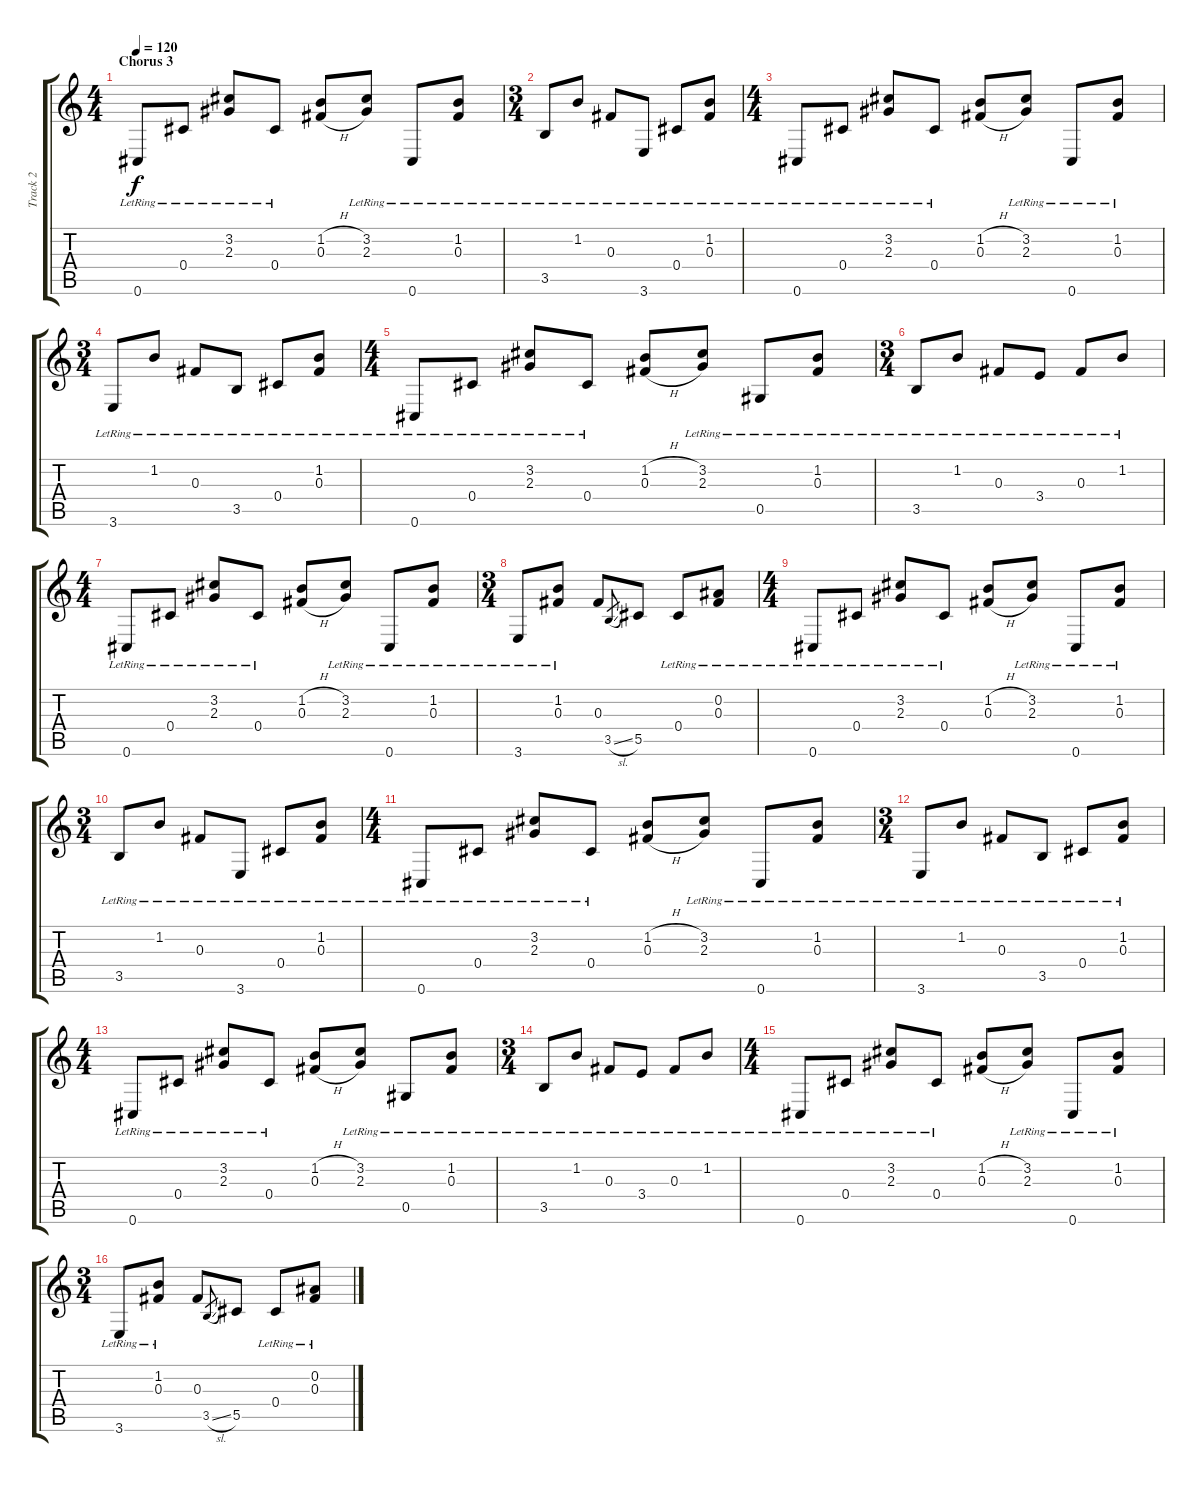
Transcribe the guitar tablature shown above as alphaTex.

\track ("Track 2" "Track 2") {instrument acousticguitarsteel}
\staff {score tabs}
\tuning (Eb4 Bb3 Gb3 Db3 Ab2 Db2) {hide}
\ts (4 4)
\section ("" "Chorus 3")
\tempo 120
\clef g2
\ks c
0.6{lr}.8{dy f} 0.4{lr}.8 (3.2{lr} 2.3{lr}).8 0.4{lr}.8 (1.2{h} 0.3{h}).8 (3.2{lr} 2.3{lr}).8 0.6{lr}.8 (1.2{lr} 0.3{lr}).8 |
\ts (3 4)
3.5{lr}.8 1.2{lr}.8 0.3{lr}.8 3.6{lr}.8 0.4{lr}.8 (1.2{lr} 0.3{lr}).8 |
\ts (4 4)
0.6{lr}.8 0.4{lr}.8 (3.2{lr} 2.3{lr}).8 0.4{lr}.8 (1.2{h} 0.3{h}).8 (3.2{lr} 2.3{lr}).8 0.6{lr}.8 (1.2{lr} 0.3{lr}).8 |
\ts (3 4)
3.6{lr}.8 1.2{lr}.8 0.3{lr}.8 3.5{lr}.8 0.4{lr}.8 (1.2{lr} 0.3{lr}).8 |
\ts (4 4)
0.6{lr}.8 0.4{lr}.8 (3.2{lr} 2.3{lr}).8 0.4{lr}.8 (1.2{h} 0.3{h}).8 (3.2{lr} 2.3{lr}).8 0.5{lr}.8 (1.2{lr} 0.3{lr}).8 |
\ts (3 4)
3.5{lr}.8 1.2{lr}.8 0.3{lr}.8 3.4{lr}.8 0.3{lr}.8 1.2{lr}.8 |
\ts (4 4)
0.6{lr}.8 0.4{lr}.8 (3.2{lr} 2.3{lr}).8 0.4{lr}.8 (1.2{h} 0.3{h}).8 (3.2{lr} 2.3{lr}).8 0.6{lr}.8 (1.2{lr} 0.3{lr}).8 |
\ts (3 4)
3.6{lr}.8 (1.2{lr} 0.3{lr}).8 0.3.8 3.5{sl}.8{gr} 5.5.8 0.4{lr}.8 (0.2{lr} 0.3{lr}).8 |
\ts (4 4)
0.6{lr}.8 0.4{lr}.8 (3.2{lr} 2.3{lr}).8 0.4{lr}.8 (1.2{h} 0.3{h}).8 (3.2{lr} 2.3{lr}).8 0.6{lr}.8 (1.2{lr} 0.3{lr}).8 |
\ts (3 4)
3.5{lr}.8 1.2{lr}.8 0.3{lr}.8 3.6{lr}.8 0.4{lr}.8 (1.2{lr} 0.3{lr}).8 |
\ts (4 4)
0.6{lr}.8 0.4{lr}.8 (3.2{lr} 2.3{lr}).8 0.4{lr}.8 (1.2{h} 0.3{h}).8 (3.2{lr} 2.3{lr}).8 0.6{lr}.8 (1.2{lr} 0.3{lr}).8 |
\ts (3 4)
3.6{lr}.8 1.2{lr}.8 0.3{lr}.8 3.5{lr}.8 0.4{lr}.8 (1.2{lr} 0.3{lr}).8 |
\ts (4 4)
0.6{lr}.8 0.4{lr}.8 (3.2{lr} 2.3{lr}).8 0.4{lr}.8 (1.2{h} 0.3{h}).8 (3.2{lr} 2.3{lr}).8 0.5{lr}.8 (1.2{lr} 0.3{lr}).8 |
\ts (3 4)
3.5{lr}.8 1.2{lr}.8 0.3{lr}.8 3.4{lr}.8 0.3{lr}.8 1.2{lr}.8 |
\ts (4 4)
0.6{lr}.8 0.4{lr}.8 (3.2{lr} 2.3{lr}).8 0.4{lr}.8 (1.2{h} 0.3{h}).8 (3.2{lr} 2.3{lr}).8 0.6{lr}.8 (1.2{lr} 0.3{lr}).8 |
\ts (3 4)
3.6{lr}.8 (1.2{lr} 0.3{lr}).8 0.3.8 3.5{sl}.8{gr} 5.5.8 0.4{lr}.8 (0.2{lr} 0.3{lr}).8
